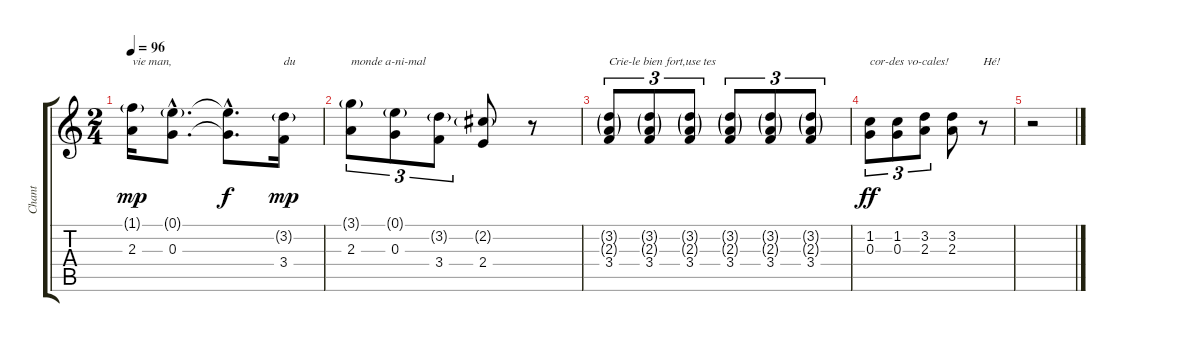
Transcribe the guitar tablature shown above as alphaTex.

\track ("Chant" "Chant") {instrument electricguitarjazz}
\staff {score tabs}
\tuning (E4 B3 G3 D3 A2 E2) {hide}
\ts (2 4)
\tempo 96
\clef g2
\ks c
(1.1{g} 2.3).16{txt "vie man," dy mp} (0.1{g hac} 0.3{hac}).8{d} (0.1{hac t} 0.3{hac t}).8{d dy f} (3.2{g} 3.4).16{txt "du" dy mp} |
(3.1{g} 2.3).8{tu (3 2) txt "monde a-ni-mal"} (0.1{g} 0.3).8{tu (3 2)} (3.2{g} 3.4).8{tu (3 2)} (2.2{g} 2.4).8 r.8 |
(3.2{g} 2.3{g} 3.4).8{tu (3 2) txt "Crie-le bien fort,use tes"} (3.2{g} 2.3{g} 3.4).8{tu (3 2)} (3.2{g} 2.3{g} 3.4).8{tu (3 2)} (3.2{g} 2.3{g} 3.4).8{tu (3 2)} (3.2{g} 2.3{g} 3.4).8{tu (3 2)} (3.2{g} 2.3{g} 3.4).8{tu (3 2)} |
(1.2 0.3).8{tu (3 2) txt "cor-des vo-cales!" dy ff} (1.2 0.3).8{tu (3 2)} (3.2 2.3).8{tu (3 2)} (3.2 2.3).8 r.8{txt "Hé!"} |
r.2
